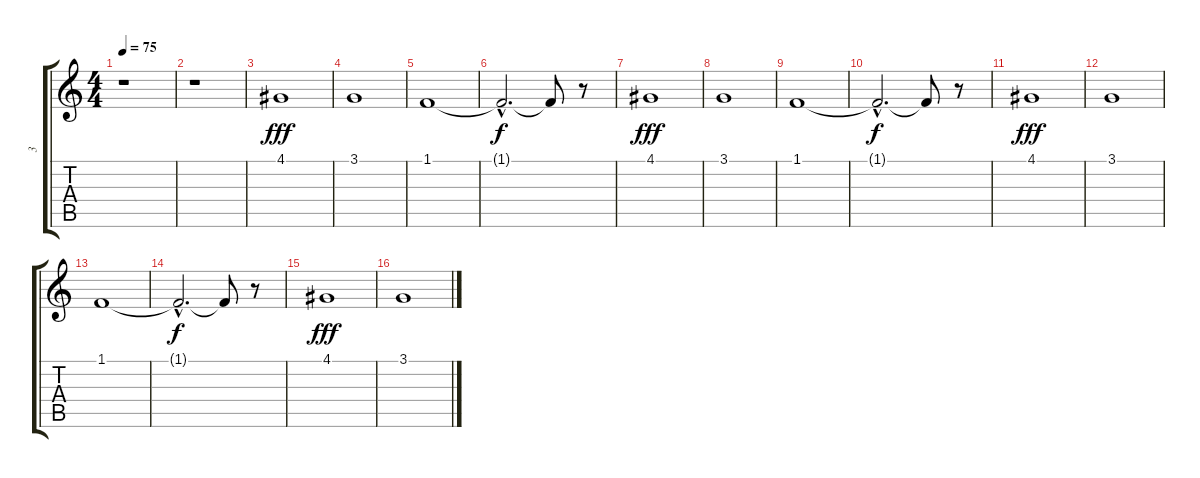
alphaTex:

\track ("3" "3") {instrument choiraahs}
\staff {score tabs}
\tuning (E4 B3 G3 D3 A2 E2) {hide}
\ts (4 4)
\tempo 75
\clef g2
\ks c
r.1{dy fff instrument choiraahs} |
r.1 |
4.1.1 |
3.1.1 |
1.1.1 |
1.1{hac t}.2{d dy f} 1.1{t}.8 r.8 |
4.1.1{dy fff} |
3.1.1 |
1.1.1 |
1.1{hac t}.2{d dy f} 1.1{t}.8 r.8 |
4.1.1{dy fff} |
3.1.1 |
1.1.1 |
1.1{hac t}.2{d dy f} 1.1{t}.8 r.8 |
4.1.1{dy fff} |
3.1.1
